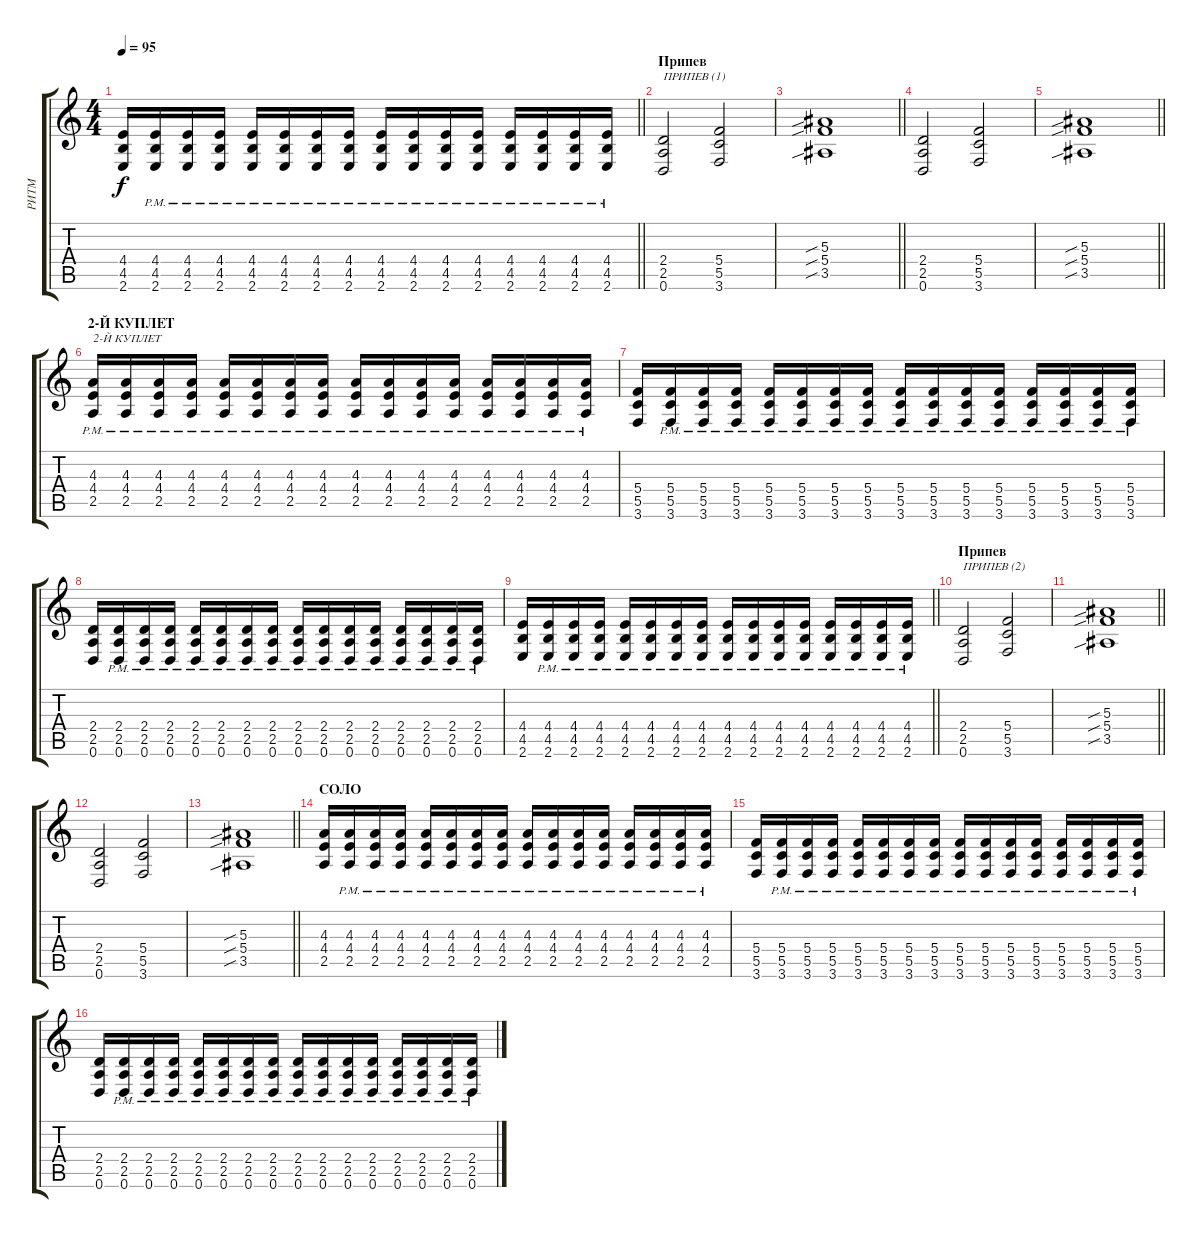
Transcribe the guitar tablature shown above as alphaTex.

\track ("РИТМ" "РИТМ") {instrument distortionguitar}
\staff {score tabs}
\tuning (D4 A3 F3 C3 G2 D2) {hide}
\ts (4 4)
\tempo 95
\clef g2
\barLineRight lightlight
\ks c
(4.4 4.5 2.6).16{dy f} (4.4{pm} 4.5{pm} 2.6{pm}).16 (4.4{pm} 4.5{pm} 2.6{pm}).16 (4.4{pm} 4.5{pm} 2.6{pm}).16 (4.4{pm} 4.5{pm} 2.6{pm}).16 (4.4{pm} 4.5{pm} 2.6{pm}).16 (4.4{pm} 4.5{pm} 2.6{pm}).16 (4.4{pm} 4.5{pm} 2.6{pm}).16 (4.4{pm} 4.5{pm} 2.6{pm}).16 (4.4{pm} 4.5{pm} 2.6{pm}).16 (4.4{pm} 4.5{pm} 2.6{pm}).16 (4.4{pm} 4.5{pm} 2.6{pm}).16 (4.4{pm} 4.5{pm} 2.6{pm}).16 (4.4{pm} 4.5{pm} 2.6{pm}).16 (4.4{pm} 4.5{pm} 2.6{pm}).16 (4.4{pm} 4.5{pm} 2.6{pm}).16 |
\section ("" "Припев")
(2.4 2.5 0.6).2{txt "ПРИПЕВ (1)"} (5.4 5.5 3.6).2 |
\barLineRight lightlight
(5.3{sib} 5.4{sib} 3.5{sib}).1 |
(2.4 2.5 0.6).2 (5.4 5.5 3.6).2 |
\barLineRight lightlight
(5.3{sib} 5.4{sib} 3.5{sib}).1 |
\section ("" "2-Й КУПЛЕТ")
(4.3{pm} 4.4{pm} 2.5{pm}).16{txt "2-Й КУПЛЕТ"} (4.3{pm} 4.4{pm} 2.5{pm}).16 (4.3{pm} 4.4{pm} 2.5{pm}).16 (4.3{pm} 4.4{pm} 2.5{pm}).16 (4.3{pm} 4.4{pm} 2.5{pm}).16 (4.3{pm} 4.4{pm} 2.5{pm}).16 (4.3{pm} 4.4{pm} 2.5{pm}).16 (4.3{pm} 4.4{pm} 2.5{pm}).16 (4.3{pm} 4.4{pm} 2.5{pm}).16 (4.3{pm} 4.4{pm} 2.5{pm}).16 (4.3{pm} 4.4{pm} 2.5{pm}).16 (4.3{pm} 4.4{pm} 2.5{pm}).16 (4.3{pm} 4.4{pm} 2.5{pm}).16 (4.3{pm} 4.4{pm} 2.5{pm}).16 (4.3{pm} 4.4{pm} 2.5{pm}).16 (4.3{pm} 4.4{pm} 2.5{pm}).16 |
(5.4 5.5 3.6).16 (5.4{pm} 5.5{pm} 3.6{pm}).16 (5.4{pm} 5.5{pm} 3.6{pm}).16 (5.4{pm} 5.5{pm} 3.6{pm}).16 (5.4{pm} 5.5{pm} 3.6{pm}).16 (5.4{pm} 5.5{pm} 3.6{pm}).16 (5.4{pm} 5.5{pm} 3.6{pm}).16 (5.4{pm} 5.5{pm} 3.6{pm}).16 (5.4{pm} 5.5{pm} 3.6{pm}).16 (5.4{pm} 5.5{pm} 3.6{pm}).16 (5.4{pm} 5.5{pm} 3.6{pm}).16 (5.4{pm} 5.5{pm} 3.6{pm}).16 (5.4{pm} 5.5{pm} 3.6{pm}).16 (5.4{pm} 5.5{pm} 3.6{pm}).16 (5.4{pm} 5.5{pm} 3.6{pm}).16 (5.4{pm} 5.5{pm} 3.6{pm}).16 |
(2.4 2.5 0.6).16 (2.4{pm} 2.5{pm} 0.6{pm}).16 (2.4{pm} 2.5{pm} 0.6{pm}).16 (2.4{pm} 2.5{pm} 0.6{pm}).16 (2.4{pm} 2.5{pm} 0.6{pm}).16 (2.4{pm} 2.5{pm} 0.6{pm}).16 (2.4{pm} 2.5{pm} 0.6{pm}).16 (2.4{pm} 2.5{pm} 0.6{pm}).16 (2.4{pm} 2.5{pm} 0.6{pm}).16 (2.4{pm} 2.5{pm} 0.6{pm}).16 (2.4{pm} 2.5{pm} 0.6{pm}).16 (2.4{pm} 2.5{pm} 0.6{pm}).16 (2.4{pm} 2.5{pm} 0.6{pm}).16 (2.4{pm} 2.5{pm} 0.6{pm}).16 (2.4{pm} 2.5{pm} 0.6{pm}).16 (2.4{pm} 2.5{pm} 0.6{pm}).16 |
\barLineRight lightlight
(4.4 4.5 2.6).16 (4.4{pm} 4.5{pm} 2.6{pm}).16 (4.4{pm} 4.5{pm} 2.6{pm}).16 (4.4{pm} 4.5{pm} 2.6{pm}).16 (4.4{pm} 4.5{pm} 2.6{pm}).16 (4.4{pm} 4.5{pm} 2.6{pm}).16 (4.4{pm} 4.5{pm} 2.6{pm}).16 (4.4{pm} 4.5{pm} 2.6{pm}).16 (4.4{pm} 4.5{pm} 2.6{pm}).16 (4.4{pm} 4.5{pm} 2.6{pm}).16 (4.4{pm} 4.5{pm} 2.6{pm}).16 (4.4{pm} 4.5{pm} 2.6{pm}).16 (4.4{pm} 4.5{pm} 2.6{pm}).16 (4.4{pm} 4.5{pm} 2.6{pm}).16 (4.4{pm} 4.5{pm} 2.6{pm}).16 (4.4{pm} 4.5{pm} 2.6{pm}).16 |
\section ("" "Припев")
(2.4 2.5 0.6).2{txt "ПРИПЕВ (2)"} (5.4 5.5 3.6).2 |
\barLineRight lightlight
(5.3{sib} 5.4{sib} 3.5{sib}).1 |
(2.4 2.5 0.6).2 (5.4 5.5 3.6).2 |
\barLineRight lightlight
(5.3{sib} 5.4{sib} 3.5{sib}).1 |
\section ("" "СОЛО")
(4.3 4.4 2.5).16 (4.3{pm} 4.4{pm} 2.5{pm}).16 (4.3{pm} 4.4{pm} 2.5{pm}).16 (4.3{pm} 4.4{pm} 2.5{pm}).16 (4.3{pm} 4.4{pm} 2.5{pm}).16 (4.3{pm} 4.4{pm} 2.5{pm}).16 (4.3{pm} 4.4{pm} 2.5{pm}).16 (4.3{pm} 4.4{pm} 2.5{pm}).16 (4.3{pm} 4.4{pm} 2.5{pm}).16 (4.3{pm} 4.4{pm} 2.5{pm}).16 (4.3{pm} 4.4{pm} 2.5{pm}).16 (4.3{pm} 4.4{pm} 2.5{pm}).16 (4.3{pm} 4.4{pm} 2.5{pm}).16 (4.3{pm} 4.4{pm} 2.5{pm}).16 (4.3{pm} 4.4{pm} 2.5{pm}).16 (4.3{pm} 4.4{pm} 2.5{pm}).16 |
(5.4 5.5 3.6).16 (5.4{pm} 5.5{pm} 3.6{pm}).16 (5.4{pm} 5.5{pm} 3.6{pm}).16 (5.4{pm} 5.5{pm} 3.6{pm}).16 (5.4{pm} 5.5{pm} 3.6{pm}).16 (5.4{pm} 5.5{pm} 3.6{pm}).16 (5.4{pm} 5.5{pm} 3.6{pm}).16 (5.4{pm} 5.5{pm} 3.6{pm}).16 (5.4{pm} 5.5{pm} 3.6{pm}).16 (5.4{pm} 5.5{pm} 3.6{pm}).16 (5.4{pm} 5.5{pm} 3.6{pm}).16 (5.4{pm} 5.5{pm} 3.6{pm}).16 (5.4{pm} 5.5{pm} 3.6{pm}).16 (5.4{pm} 5.5{pm} 3.6{pm}).16 (5.4{pm} 5.5{pm} 3.6{pm}).16 (5.4{pm} 5.5{pm} 3.6{pm}).16 |
(2.4 2.5 0.6).16 (2.4{pm} 2.5{pm} 0.6{pm}).16 (2.4{pm} 2.5{pm} 0.6{pm}).16 (2.4{pm} 2.5{pm} 0.6{pm}).16 (2.4{pm} 2.5{pm} 0.6{pm}).16 (2.4{pm} 2.5{pm} 0.6{pm}).16 (2.4{pm} 2.5{pm} 0.6{pm}).16 (2.4{pm} 2.5{pm} 0.6{pm}).16 (2.4{pm} 2.5{pm} 0.6{pm}).16 (2.4{pm} 2.5{pm} 0.6{pm}).16 (2.4{pm} 2.5{pm} 0.6{pm}).16 (2.4{pm} 2.5{pm} 0.6{pm}).16 (2.4{pm} 2.5{pm} 0.6{pm}).16 (2.4{pm} 2.5{pm} 0.6{pm}).16 (2.4{pm} 2.5{pm} 0.6{pm}).16 (2.4{pm} 2.5{pm} 0.6{pm}).16
